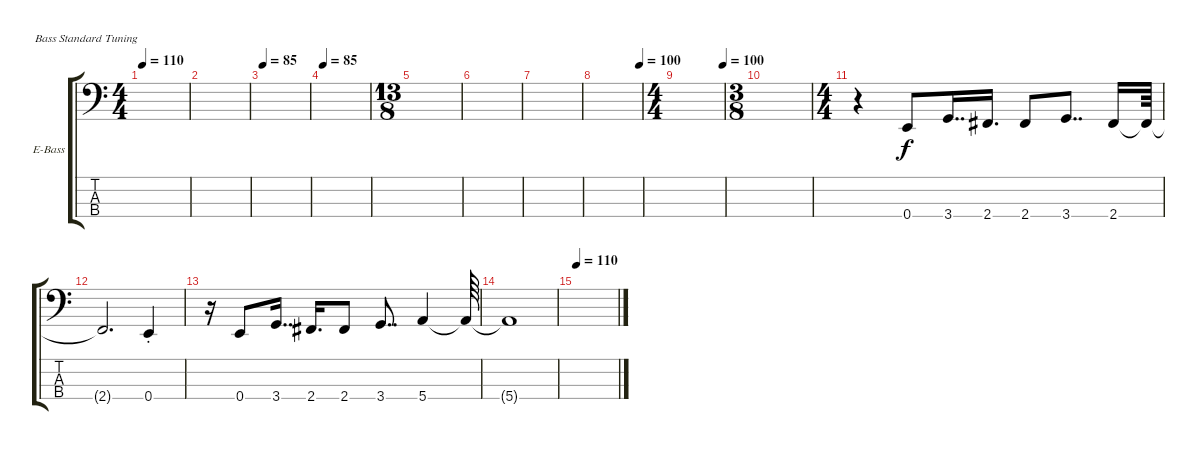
\defaultSystemsLayout 4
\bracketExtendMode groupsimilarinstruments
\firstSystemTrackNameOrientation horizontal
\otherSystemsTrackNameOrientation horizontal
\track ("Electric Bass" "E-Bass") {instrument electricbassfinger}
\staff {score tabs}
\tuning (G2 D2 A1 E1)
\ts (4 4)
\tempo 110
\clef f4
\ks c
|
|
\tempo 85
|
\tempo 85
|
\ts (13 8)
|
|
|
\tempo (100 0.96875)
|
\ts (4 4)
\tempo (100 0.99375)
|
\ts (3 8)
|
\ts (4 4)
r.4 0.4.8 3.4.16{dd} 2.4.16{d} 2.4.8 3.4.8{dd} 2.4.16 2.4{t}.64 |
2.4{t}.2{d} 0.4{st}.4 |
r.16 0.4.8 3.4.16{dd} 2.4.16{d} 2.4.8 3.4.8{dd} 5.4.4 5.4{t}.64 |
5.4{t}.1 |
\tempo 110
